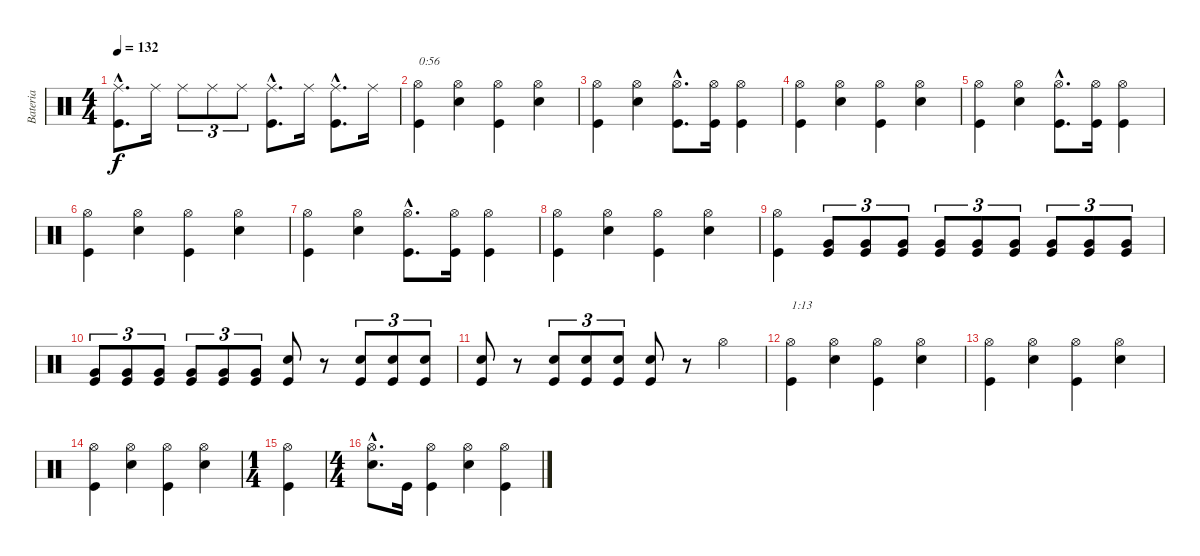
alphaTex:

\track ("Bateria" "Bateria") {instrument percussion}
\staff {score}
\articulation defaults
\ts (4 4)
\tempo 132
\clef neutral
\ks c
("Kick (hit)"{hac} "Ride (middle)"{hac}).8{d dy f} "Ride (middle)".16 "Ride (middle)".8{tu (3 2)} "Ride (middle)".8{tu (3 2)} "Ride (middle)".8{tu (3 2)} ("Kick (hit)"{hac} "Ride (middle)"{hac}).8{d} "Ride (middle)".16 ("Kick (hit)"{hac} "Ride (middle)"{hac}).8{d} "Ride (middle)".16 |
("Kick (hit)" "Hi-Hat (open)").4{txt "0:56"} ("Snare (hit) 2" "Hi-Hat (open)").4 ("Kick (hit)" "Hi-Hat (open)").4 ("Snare (hit) 2" "Hi-Hat (open)").4 |
("Kick (hit)" "Hi-Hat (open)").4 ("Snare (hit) 2" "Hi-Hat (open)").4 ("Kick (hit)"{hac} "Hi-Hat (open)"{hac}).8{d} ("Kick (hit)" "Hi-Hat (open)").16 ("Kick (hit)" "Hi-Hat (open)").4 |
("Kick (hit)" "Hi-Hat (open)").4 ("Snare (hit) 2" "Hi-Hat (open)").4 ("Kick (hit)" "Hi-Hat (open)").4 ("Snare (hit) 2" "Hi-Hat (open)").4 |
("Kick (hit)" "Hi-Hat (open)").4 ("Snare (hit) 2" "Hi-Hat (open)").4 ("Kick (hit)"{hac} "Hi-Hat (open)"{hac}).8{d} ("Kick (hit)" "Hi-Hat (open)").16 ("Kick (hit)" "Hi-Hat (open)").4 |
("Kick (hit)" "Hi-Hat (open)").4 ("Snare (hit) 2" "Hi-Hat (open)").4 ("Kick (hit)" "Hi-Hat (open)").4 ("Snare (hit) 2" "Hi-Hat (open)").4 |
("Kick (hit)" "Hi-Hat (open)").4 ("Snare (hit) 2" "Hi-Hat (open)").4 ("Kick (hit)"{hac} "Hi-Hat (open)"{hac}).8{d} ("Kick (hit)" "Hi-Hat (open)").16 ("Kick (hit)" "Hi-Hat (open)").4 |
("Kick (hit)" "Hi-Hat (open)").4 ("Snare (hit) 2" "Hi-Hat (open)").4 ("Kick (hit)" "Hi-Hat (open)").4 ("Snare (hit) 2" "Hi-Hat (open)").4 |
("Kick (hit)" "Hi-Hat (open)").4 ("Kick (hit)" "Very Low Tom (hit)").8{tu (3 2)} ("Kick (hit)" "Very Low Tom (hit)").8{tu (3 2)} ("Kick (hit)" "Very Low Tom (hit)").8{tu (3 2)} ("Kick (hit)" "Very Low Tom (hit)").8{tu (3 2)} ("Kick (hit)" "Very Low Tom (hit)").8{tu (3 2)} ("Kick (hit)" "Very Low Tom (hit)").8{tu (3 2)} ("Kick (hit)" "Very Low Tom (hit)").8{tu (3 2)} ("Kick (hit)" "Very Low Tom (hit)").8{tu (3 2)} ("Kick (hit)" "Very Low Tom (hit)").8{tu (3 2)} |
("Kick (hit)" "Very Low Tom (hit)").8{tu (3 2)} ("Kick (hit)" "Very Low Tom (hit)").8{tu (3 2)} ("Kick (hit)" "Very Low Tom (hit)").8{tu (3 2)} ("Kick (hit)" "Very Low Tom (hit)").8{tu (3 2)} ("Kick (hit)" "Very Low Tom (hit)").8{tu (3 2)} ("Kick (hit)" "Very Low Tom (hit)").8{tu (3 2)} ("Kick (hit)" "Snare (hit) 2").8 r.8 ("Kick (hit)" "Snare (hit) 2").8{tu (3 2)} ("Kick (hit)" "Snare (hit) 2").8{tu (3 2)} ("Kick (hit)" "Snare (hit) 2").8{tu (3 2)} |
("Kick (hit)" "Snare (hit) 2").8 r.8 ("Kick (hit)" "Snare (hit) 2").8{tu (3 2)} ("Kick (hit)" "Snare (hit) 2").8{tu (3 2)} ("Kick (hit)" "Snare (hit) 2").8{tu (3 2)} ("Kick (hit)" "Snare (hit) 2").8 r.8 "Hi-Hat (open)".4 |
("Kick (hit)" "Hi-Hat (open)").4{txt "1:13"} ("Snare (hit) 2" "Hi-Hat (open)").4 ("Kick (hit)" "Hi-Hat (open)").4 ("Snare (hit) 2" "Hi-Hat (open)").4 |
("Kick (hit)" "Hi-Hat (open)").4 ("Snare (hit) 2" "Hi-Hat (open)").4 ("Kick (hit)" "Hi-Hat (open)").4 ("Snare (hit) 2" "Hi-Hat (open)").4 |
("Kick (hit)" "Hi-Hat (open)").4 ("Snare (hit) 2" "Hi-Hat (open)").4 ("Kick (hit)" "Hi-Hat (open)").4 ("Snare (hit) 2" "Hi-Hat (open)").4 |
\ts (1 4)
("Kick (hit)" "Hi-Hat (open)").4 |
\ts (4 4)
("Snare (hit) 2"{hac} "Hi-Hat (open)"{hac}).8{d} "Kick (hit)".16 ("Kick (hit)" "Hi-Hat (open)").4 ("Snare (hit) 2" "Hi-Hat (open)").4 ("Kick (hit)" "Hi-Hat (open)").4
